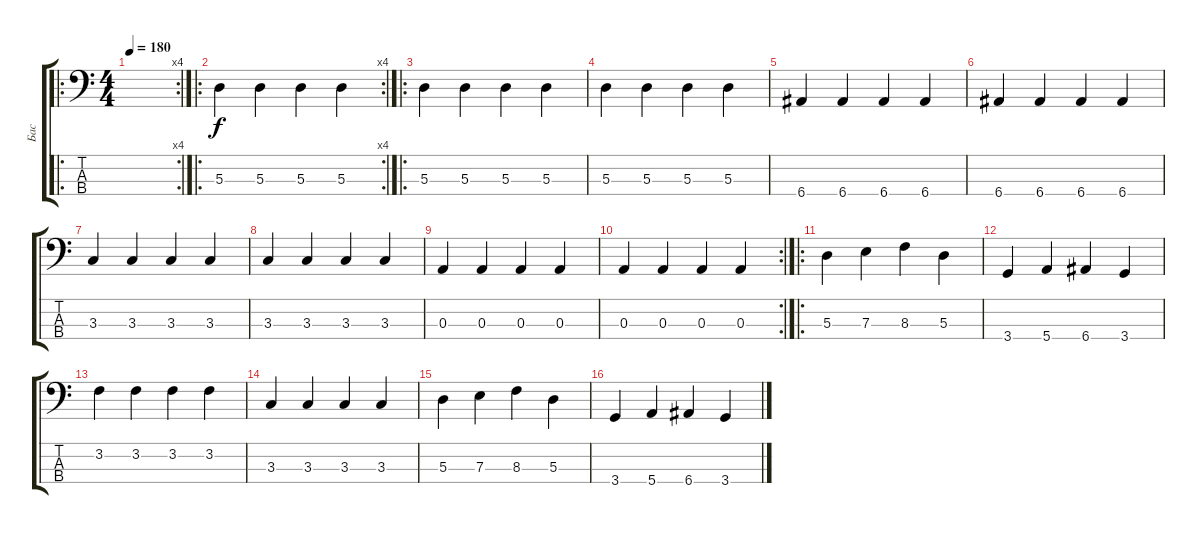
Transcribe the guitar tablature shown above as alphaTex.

\track ("Бас" "Бас") {instrument electricbasspick}
\staff {score tabs}
\tuning (G2 D2 A1 E1) {hide}
\ro
\rc 4
\ts (4 4)
\tempo 180
\clef f4
\ks c
|
\ro
\rc 4
5.3.4 5.3.4 5.3.4 5.3.4 |
\ro
5.3.4 5.3.4 5.3.4 5.3.4 |
5.3.4 5.3.4 5.3.4 5.3.4 |
6.4.4 6.4.4 6.4.4 6.4.4 |
6.4.4 6.4.4 6.4.4 6.4.4 |
3.3.4 3.3.4 3.3.4 3.3.4 |
3.3.4 3.3.4 3.3.4 3.3.4 |
0.3.4 0.3.4 0.3.4 0.3.4 |
\rc 2
0.3.4 0.3.4 0.3.4 0.3.4 |
\ro
5.3.4 7.3.4 8.3.4 5.3.4 |
3.4.4 5.4.4 6.4.4 3.4.4 |
3.2.4 3.2.4 3.2.4 3.2.4 |
3.3.4 3.3.4 3.3.4 3.3.4 |
5.3.4 7.3.4 8.3.4 5.3.4 |
3.4.4 5.4.4 6.4.4 3.4.4
